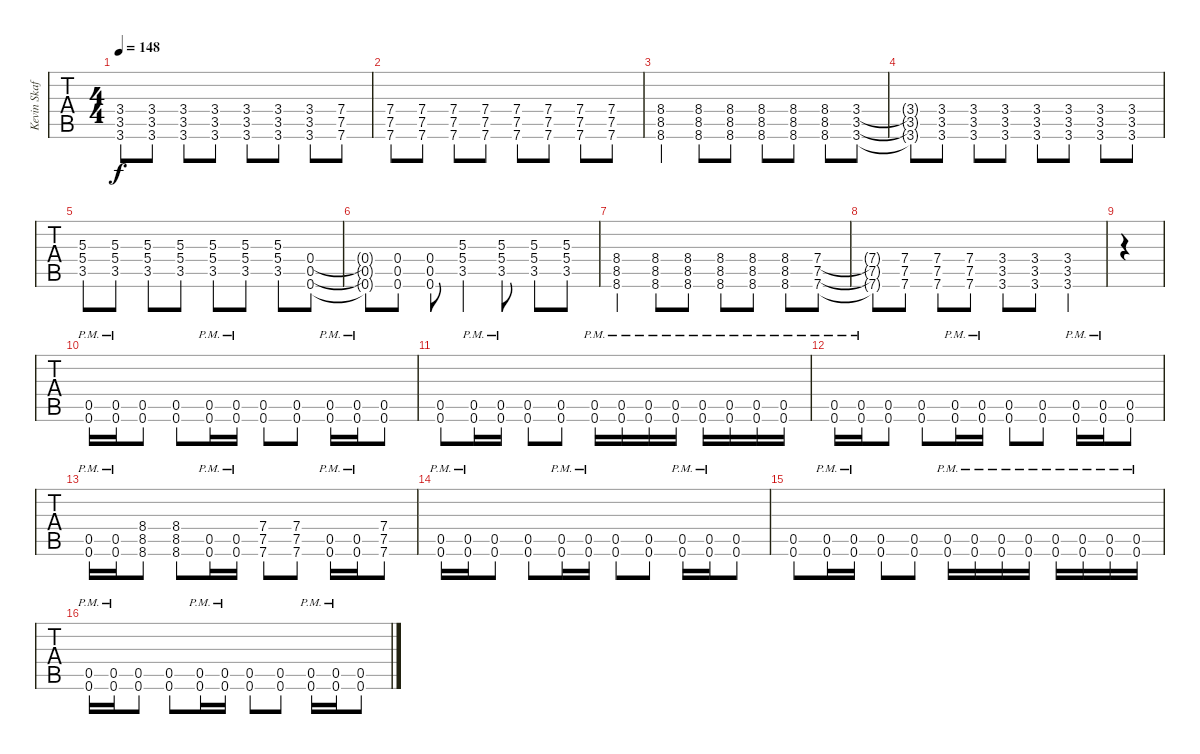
\track ("Kevin Skaff" "Kevin Skaf") {instrument distortionguitar}
\staff {tabs}
\tuning (Db4 Ab3 E3 B2 Gb2 B1) {hide}
\ts (4 4)
\tempo 148
\clef g2
\ks c
(3.4 3.5 3.6).8{dy f} (3.4 3.5 3.6).8 (3.4 3.5 3.6).8 (3.4 3.5 3.6).8 (3.4 3.5 3.6).8 (3.4 3.5 3.6).8 (3.4 3.5 3.6).8 (7.4 7.5 7.6).8 |
(7.4 7.5 7.6).8 (7.4 7.5 7.6).8 (7.4 7.5 7.6).8 (7.4 7.5 7.6).8 (7.4 7.5 7.6).8 (7.4 7.5 7.6).8 (7.4 7.5 7.6).8 (7.4 7.5 7.6).8 |
(8.4 8.5 8.6).4 (8.4 8.5 8.6).8 (8.4 8.5 8.6).8 (8.4 8.5 8.6).8 (8.4 8.5 8.6).8 (8.4 8.5 8.6).8 (3.4 3.5 3.6).8 |
(3.4{t} 3.5{t} 3.6{t}).8 (3.4 3.5 3.6).8 (3.4 3.5 3.6).8 (3.4 3.5 3.6).8 (3.4 3.5 3.6).8 (3.4 3.5 3.6).8 (3.4 3.5 3.6).8 (3.4 3.5 3.6).8 |
(5.3 5.4 3.5).8 (5.3 5.4 3.5).8 (5.3 5.4 3.5).8 (5.3 5.4 3.5).8 (5.3 5.4 3.5).8 (5.3 5.4 3.5).8 (5.3 5.4 3.5).8 (0.4 0.5 0.6).8 |
(0.4{t} 0.5{t} 0.6{t}).8 (0.4 0.5 0.6).8 (0.4 0.5 0.6).8 (5.3 5.4 3.5).4 (5.3 5.4 3.5).8 (5.3 5.4 3.5).8 (5.3 5.4 3.5).8 |
(8.4 8.5 8.6).4 (8.4 8.5 8.6).8 (8.4 8.5 8.6).8 (8.4 8.5 8.6).8 (8.4 8.5 8.6).8 (8.4 8.5 8.6).8 (7.4 7.5 7.6).8 |
(7.4{t} 7.5{t} 7.6{t}).8 (7.4 7.5 7.6).8 (7.4 7.5 7.6).8 (7.4 7.5 7.6).8 (3.4 3.5 3.6).8 (3.4 3.5 3.6).8 (3.4 3.5 3.6).4 |
|
(0.5{pm} 0.6{pm}).16 (0.5{pm} 0.6{pm}).16 (0.5 0.6).8 (0.5 0.6).8 (0.5{pm} 0.6{pm}).16 (0.5{pm} 0.6{pm}).16 (0.5 0.6).8 (0.5 0.6).8 (0.5{pm} 0.6{pm}).16 (0.5{pm} 0.6{pm}).16 (0.5 0.6).8 |
(0.5 0.6).8 (0.5{pm} 0.6{pm}).16 (0.5{pm} 0.6{pm}).16 (0.5 0.6).8 (0.5 0.6).8 (0.5{pm} 0.6{pm}).16 (0.5{pm} 0.6{pm}).16 (0.5{pm} 0.6{pm}).16 (0.5{pm} 0.6{pm}).16 (0.5{pm} 0.6{pm}).16 (0.5{pm} 0.6{pm}).16 (0.5{pm} 0.6{pm}).16 (0.5{pm} 0.6{pm}).16 |
(0.5{pm} 0.6{pm}).16 (0.5{pm} 0.6{pm}).16 (0.5 0.6).8 (0.5 0.6).8 (0.5{pm} 0.6{pm}).16 (0.5{pm} 0.6{pm}).16 (0.5 0.6).8 (0.5 0.6).8 (0.5{pm} 0.6{pm}).16 (0.5{pm} 0.6{pm}).16 (0.5 0.6).8 |
(0.5{pm} 0.6{pm}).16 (0.5{pm} 0.6{pm}).16 (8.4 8.5 8.6).8 (8.4 8.5 8.6).8 (0.5{pm} 0.6{pm}).16 (0.5{pm} 0.6{pm}).16 (7.4 7.5 7.6).8 (7.4 7.5 7.6).8 (0.5{pm} 0.6{pm}).16 (0.5{pm} 0.6{pm}).16 (7.4 7.5 7.6).8 |
(0.5{pm} 0.6{pm}).16 (0.5{pm} 0.6{pm}).16 (0.5 0.6).8 (0.5 0.6).8 (0.5{pm} 0.6{pm}).16 (0.5{pm} 0.6{pm}).16 (0.5 0.6).8 (0.5 0.6).8 (0.5{pm} 0.6{pm}).16 (0.5{pm} 0.6{pm}).16 (0.5 0.6).8 |
(0.5 0.6).8 (0.5{pm} 0.6{pm}).16 (0.5{pm} 0.6{pm}).16 (0.5 0.6).8 (0.5 0.6).8 (0.5{pm} 0.6{pm}).16 (0.5{pm} 0.6{pm}).16 (0.5{pm} 0.6{pm}).16 (0.5{pm} 0.6{pm}).16 (0.5{pm} 0.6{pm}).16 (0.5{pm} 0.6{pm}).16 (0.5{pm} 0.6{pm}).16 (0.5{pm} 0.6{pm}).16 |
(0.5{pm} 0.6{pm}).16 (0.5{pm} 0.6{pm}).16 (0.5 0.6).8 (0.5 0.6).8 (0.5{pm} 0.6{pm}).16 (0.5{pm} 0.6{pm}).16 (0.5 0.6).8 (0.5 0.6).8 (0.5{pm} 0.6{pm}).16 (0.5{pm} 0.6{pm}).16 (0.5 0.6).8
